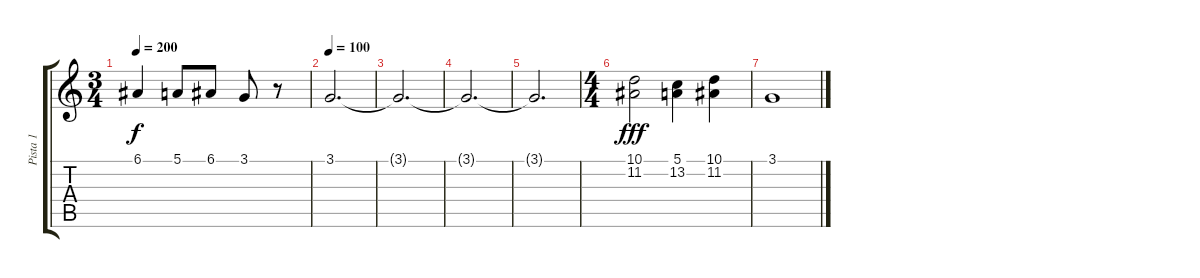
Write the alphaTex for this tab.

\track ("Pista 1" "Pista 1") {instrument flute}
\staff {score tabs}
\tuning (E4 B3 G3 D3 A2 E2) {hide}
\ts (3 4)
\tempo 200
\clef g2
\ks aminor
6.1.4{dy f} 5.1.8 6.1.8 3.1.8 r.8 |
\tempo 100
3.1.2{d} |
3.1{t}.2{d} |
3.1{t}.2{d} |
3.1{t}.2{d} |
\ts (4 4)
(10.1 11.2).2{dy fff} (5.1 13.2).4 (10.1 11.2).4 |
3.1.1
